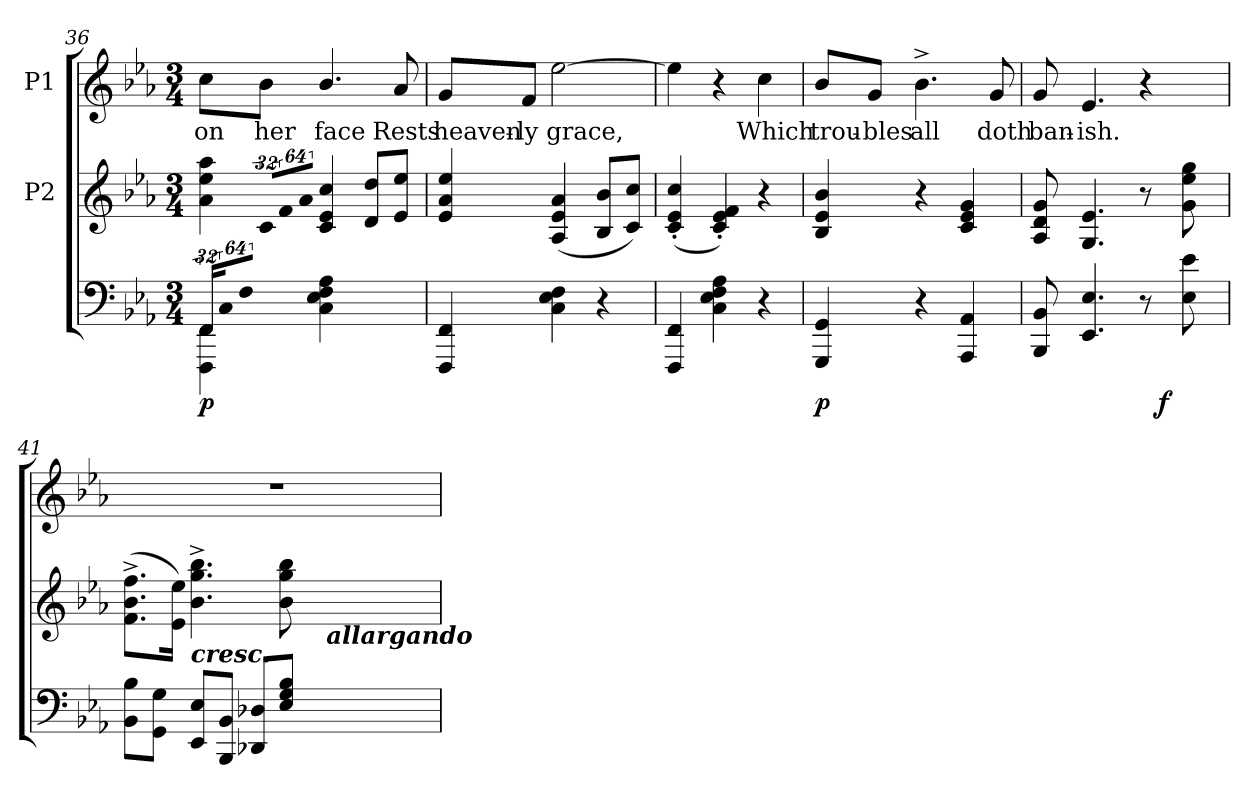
**kern	**dynam	**kern	**kern	**text
*part3	*part3	*part2	*part1	*part1
*staff3	*staff3	*staff2	*staff1	*staff1
*	*	*I"P2	*I"P1	*
!!LO:LB:g=z
*clefF4	*	*clefG2	*clefG2	*
*k[b-e-a-]	*	*k[b-e-a-]	*k[b-e-a-]	*
*E-:	*	*E-:	*E-:	*
*M3/4	*	*M3/4	*M3/4	*
=36	=36	=36	=36	=36
!LO:N:vis=16	!	!	!	!
*^	*	*^	*	*
!	!	!	!	!	!	!LO:LY:b:color=#000000
(512%21FFi/LL	4FFFi\ 4FFi	p	32ryy	4a-i\ 4ee-i 4aa-i	8cci\L	on
.	.	.	128ryy	.	.	.
.	.	.	512ryy	.	.	.
!LO:N:vis=16	!	!	!	!	!	!
1024%43Ci/	.	.	32ryy	.	.	.
.	.	.	128ryy	.	.	.
.	.	.	512.ryy	.	.	.
!LO:N:vis=16	!	!	!	!	!	!
1024%43Fi/JJ	.	.	32ryy	.	.	.
.	.	.	128ryy	.	.	.
.	.	.	512.ryy	.	.	.
!	!	!	!LO:N:vis=16	!	!	!
!	!	!	!	!	!	!LO:LY:b:color=#000000
32ryy	.	.	512%21ci/LL	.	8b-i\J	her
128ryy	.	.	.	.	.	.
512ryy	.	.	.	.	.	.
!	!	!	!LO:N:vis=16	!	!	!
32ryy	.	.	1024%43fi/	.	.	.
128ryy	.	.	.	.	.	.
512.ryy	.	.	.	.	.	.
!	!	!	!LO:N:vis=16	!	!	!
32ryy	.	.	1024%43a-i/JJ	.	.	.
128ryy	.	.	.	.	.	.
512.ryy)	.	.	.	.	.	.
!	!	!	!	!	!	!LO:LY:b:color=#000000
4Ci\ 4E-i 4Fi 4A-i	4ryy	.	4ci/ 4e-i 4cci	2ryy	4.b-i/	face
4ryy	4ryy	.	8di/ 8ddiL	.	.	.
!	!	!	!	!	!	!LO:LY:b:color=#000000
.	.	.	8e-i/ 8ee-iJ	.	8a-i/	Rests
*v	*v	*	*	*	*	*
*	*	*v	*v	*	*
=37	=37	=37	=37	=37
!	!	!	!	!LO:LY:b:color=#000000
4FFFi/ 4FFi	.	4e-i/ 4a-i 4ee-i	8gi/L	heaven-
!	!	!	!	!LO:LY:b:color=#000000
.	.	.	8fi/J	-ly
!	!	!	!	!LO:LY:b:color=#000000
4Ci\ 4E-i 4Fi	.	(4A-i/ 4e-i 4a-i	[2ee-i\	grace,
4r	.	8B-i/ 8b-iL	.	.
.	.	8ci/ 8cciJ)	.	.
=38	=38	=38	=38	=38
4FFFi/ 4FFi	.	(4ci/' 4e-i' 4cci'	4ee-i\]	.
4Ci\ 4E-i 4Fi 4A-i	.	4ci/' 4e-i' 4fi')	4r	.
!	!	!	!	!LO:LY:b:color=#000000
4r	.	4r	4cci\	Which
!!LO:LB:g=z
=39	=39	=39	=39	=39
!	!	!	!	!LO:LY:b:color=#000000
4GGGi/ 4GGi	p	4B-i/ 4e-i 4b-i	8b-i/L	trou-
!	!	!	!	!LO:LY:b:color=#000000
.	.	.	8gi/J	-bles
!	!	!	!	!LO:LY:b:color=#000000
4r	.	4r	4.b-^i\	all
4AAA-i/ 4AA-i	.	4ci/ 4e-i 4gi	.	.
!	!	!	!	!LO:LY:b:color=#000000
.	.	.	8gi/	doth
=40	=40	=40	=40	=40
!	!	!	!	!LO:LY:b:color=#000000
*^	*	*	*	*
8BBB-i/ 8BB-i	2ryy	.	8A-i/ 8di 8gi	8gi/	ban-
!	!	!	!	!	!LO:LY:b:color=#000000
4.EE-i/ 4.E-i	.	.	4.Gi/ 4.e-i	4.e-i/	-ish.
8r	32ryy	.	8r	4r	.
.	128.ryy	.	.	.	.
.	8ryy	f	.	.	.
8E-i\ 8e-i	.	.	8gi\ 8ee-i 8ggi	.	.
.	16ryy	.	.	.	.
.	64ryy	.	.	.	.
.	256ryy	.	.	.	.
=41	=41	=41	=41	=41	=41
!	!	!	!	!LO:N:vis=1	!
*v	*v	*	*^	*	*
8BB-i\ 8B-iL	.	(8.fi\^ 8.b-i^ 8.ffi^L	2ryy	2.r	.
8GGi\ 8GiJ	.	.	.	.	.
.	.	16e-i\ 16ee-iJk)	.	.	.
!LO:TX:a:Bi:t=cresc.	!	!	!	!	!
8EE-i/ 8E-iL	.	4.b-i\^ 4.ggi^ 4.bb-i^	.	.	.
8BBB-i/ 8BB-iJ	.	.	.	.	.
8DD-Xi/ 8D-XiL	.	.	8ryy	.	.
8E-i/ 8Gi 8B-iJ	.	8b-i\ 8ggi 8bb-i	16ryy	.	.
.	.	.	32ryy	.	.
.	.	.	64ryy	.	.
.	.	.	128...ryy	.	.
!	!	!	!LO:TX:b:Bi:t=allargando	!	!
.	.	.	1024ryy	.	.
*	*	*v	*v	*	*
=	=	=	=	=
*-	*-	*-	*-	*-
